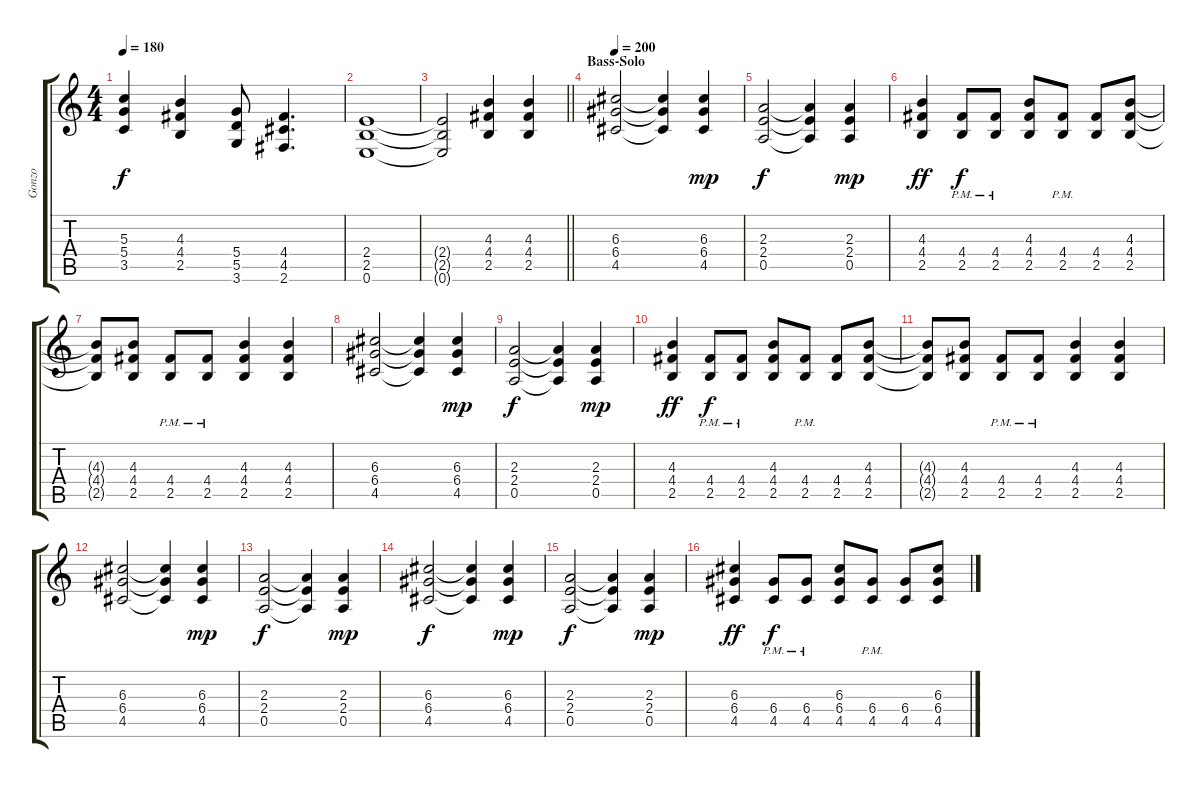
\track ("Gonzo" "Gonzo") {instrument acousticguitarsteel}
\staff {score tabs}
\tuning (E4 B3 G3 D3 A2 E2) {hide}
\ts (4 4)
\tempo 180
\clef g2
\ks c
(5.3 5.4 3.5).4{dy f} (4.3 4.4 2.5).4 (5.4 5.5 3.6).8 (4.4 4.5 2.6).4{d} |
(2.4 2.5 0.6).1 |
\barLineRight lightlight
(2.4{t} 2.5{t} 0.6{t}).2 (4.3 4.4 2.5).4 (4.3 4.4 2.5).4 |
\section ("" "Bass-Solo")
\tempo 200
(6.3 6.4 4.5).2 (6.3{t} 6.4{t} 4.5{t}).4 (6.3 6.4 4.5).4{dy mp} |
(2.3 2.4 0.5).2{dy f} (2.3{t} 2.4{t} 0.5{t}).4 (2.3 2.4 0.5).4{dy mp} |
(4.3 4.4 2.5).4{dy ff} (4.4{pm} 2.5{pm}).8{dy f} (4.4{pm} 2.5{pm}).8 (4.3 4.4 2.5).8 (4.4{pm} 2.5{pm}).8 (4.4 2.5).8 (4.3 4.4 2.5).8 |
(4.3{t} 4.4{t} 2.5{t}).8 (4.3 4.4 2.5).8 (4.4{pm} 2.5{pm}).8 (4.4{pm} 2.5{pm}).8 (4.3 4.4 2.5).4 (4.3 4.4 2.5).4 |
(6.3 6.4 4.5).2 (6.3{t} 6.4{t} 4.5{t}).4 (6.3 6.4 4.5).4{dy mp} |
(2.3 2.4 0.5).2{dy f} (2.3{t} 2.4{t} 0.5{t}).4 (2.3 2.4 0.5).4{dy mp} |
(4.3 4.4 2.5).4{dy ff} (4.4{pm} 2.5{pm}).8{dy f} (4.4{pm} 2.5{pm}).8 (4.3 4.4 2.5).8 (4.4{pm} 2.5{pm}).8 (4.4 2.5).8 (4.3 4.4 2.5).8 |
(4.3{t} 4.4{t} 2.5{t}).8 (4.3 4.4 2.5).8 (4.4{pm} 2.5{pm}).8 (4.4{pm} 2.5{pm}).8 (4.3 4.4 2.5).4 (4.3 4.4 2.5).4 |
(6.3 6.4 4.5).2 (6.3{t} 6.4{t} 4.5{t}).4 (6.3 6.4 4.5).4{dy mp} |
(2.3 2.4 0.5).2{dy f} (2.3{t} 2.4{t} 0.5{t}).4 (2.3 2.4 0.5).4{dy mp} |
(6.3 6.4 4.5).2{dy f} (6.3{t} 6.4{t} 4.5{t}).4 (6.3 6.4 4.5).4{dy mp} |
(2.3 2.4 0.5).2{dy f} (2.3{t} 2.4{t} 0.5{t}).4 (2.3 2.4 0.5).4{dy mp} |
(6.3 6.4 4.5).4{dy ff} (6.4{pm} 4.5{pm}).8{dy f} (6.4{pm} 4.5{pm}).8 (6.3 6.4 4.5).8 (6.4{pm} 4.5{pm}).8 (6.4 4.5).8 (6.3 6.4 4.5).8
